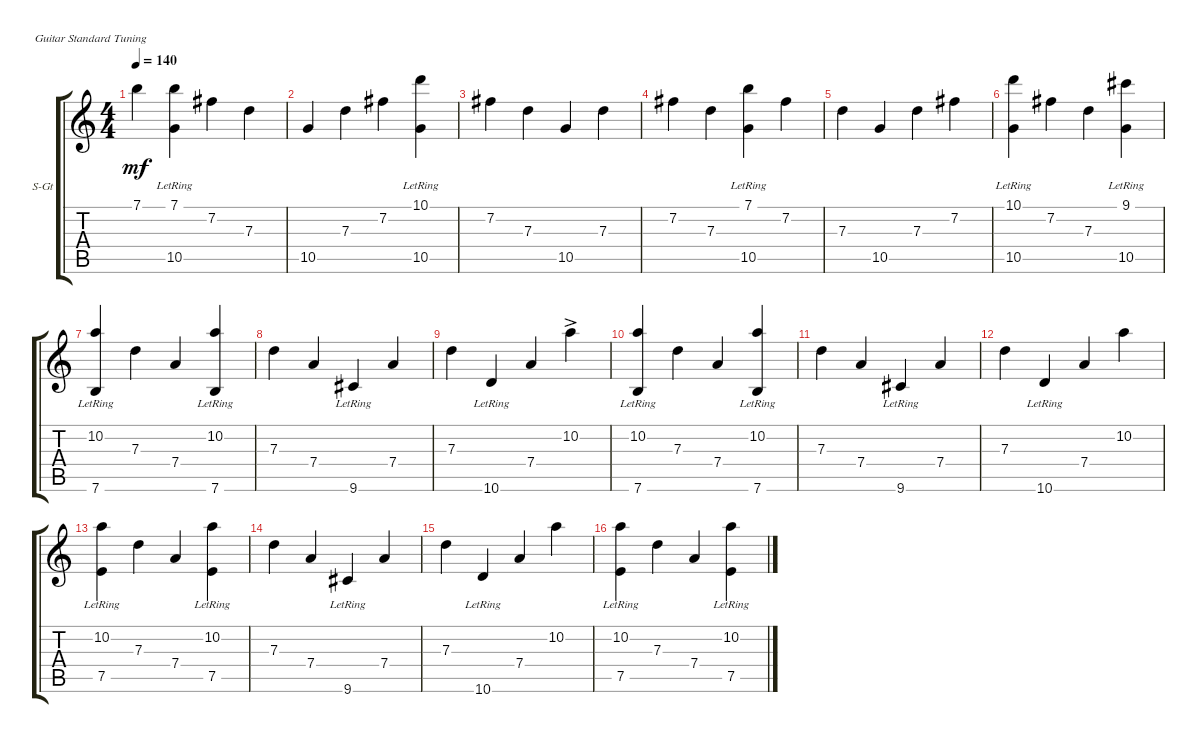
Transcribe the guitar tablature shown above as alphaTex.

\defaultSystemsLayout 4
\bracketExtendMode groupsimilarinstruments
\firstSystemTrackNameOrientation horizontal
\otherSystemsTrackNameOrientation horizontal
\track ("Steel Guitar" "S-Gt") {instrument acousticguitarsteel}
\staff {score tabs}
\tuning (E4 B3 G3 D3 A2 E2)
\ts (4 4)
\tempo 140
\clef g2
\ks c
7.1.4{dy mf} (7.1{lr} 10.5{lr}).4 7.2.4 7.3.4 |
10.5.4 7.3.4 7.2.4 (10.1{lr} 10.5{lr}).4 |
7.2.4 7.3.4 10.5.4 7.3.4 |
7.2.4 7.3.4 (7.1{lr} 10.5{lr}).4 7.2.4 |
7.3.4 10.5.4 7.3.4 7.2.4 |
(10.1{lr} 10.5{lr}).4 7.2.4 7.3.4 (9.1{lr} 10.5{lr}).4 |
(10.2{lr} 7.6{lr}).4 7.3.4 7.4.4 (10.2{lr} 7.6{lr}).4 |
7.3.4 7.4.4 9.6{lr}.4 7.4.4 |
7.3.4 10.6{lr}.4 7.4.4 10.2{ac}.4 |
(10.2{lr} 7.6{lr}).4 7.3.4 7.4.4 (10.2{lr} 7.6{lr}).4 |
7.3.4 7.4.4 9.6{lr}.4 7.4.4 |
7.3.4 10.6{lr}.4 7.4.4 10.2.4 |
(10.2{lr} 7.5{lr}).4 7.3.4 7.4.4 (10.2{lr} 7.5{lr}).4 |
7.3.4 7.4.4 9.6{lr}.4 7.4.4 |
7.3.4 10.6{lr}.4 7.4.4 10.2.4 |
(10.2{lr} 7.5{lr}).4 7.3.4 7.4.4 (10.2{lr} 7.5{lr}).4
